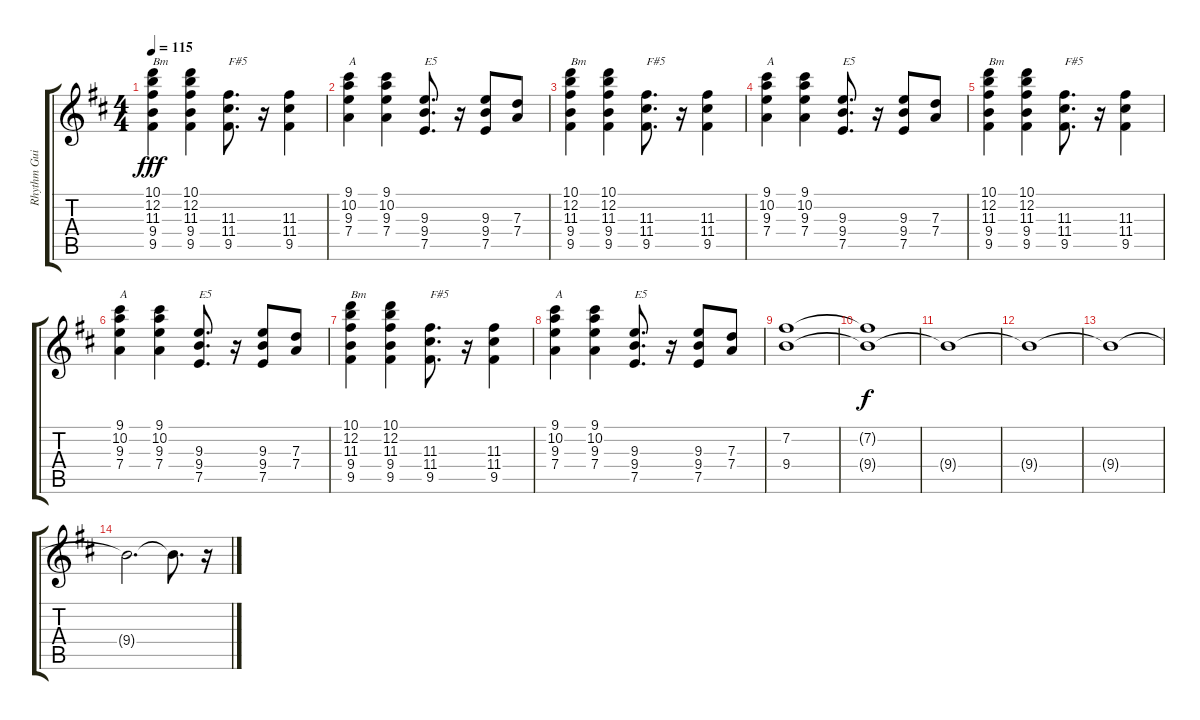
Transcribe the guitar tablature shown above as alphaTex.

\track ("Rhythm Guitar" "Rhythm Gui") {instrument overdrivenguitar}
\staff {score tabs}
\tuning (E4 B3 G3 D3 A2 E2) {hide}
\ts (4 4)
\tempo 115
\clef g2
\ks d
(10.1 12.2 11.3 9.4 9.5).4{txt "Bm" dy fff} (10.1 12.2 11.3 9.4 9.5).4 (11.3 11.4 9.5).8{d txt "F#5"} r.16 (11.3 11.4 9.5).4 |
(9.1 10.2 9.3 7.4).4{txt "A"} (9.1 10.2 9.3 7.4).4 (9.3 9.4 7.5).8{d txt "E5"} r.16 (9.3 9.4 7.5).8 (7.3 7.4).8 |
(10.1 12.2 11.3 9.4 9.5).4{txt "Bm"} (10.1 12.2 11.3 9.4 9.5).4 (11.3 11.4 9.5).8{d txt "F#5"} r.16 (11.3 11.4 9.5).4 |
(9.1 10.2 9.3 7.4).4{txt "A"} (9.1 10.2 9.3 7.4).4 (9.3 9.4 7.5).8{d txt "E5"} r.16 (9.3 9.4 7.5).8 (7.3 7.4).8 |
(10.1 12.2 11.3 9.4 9.5).4{txt "Bm"} (10.1 12.2 11.3 9.4 9.5).4 (11.3 11.4 9.5).8{d txt "F#5"} r.16 (11.3 11.4 9.5).4 |
(9.1 10.2 9.3 7.4).4{txt "A"} (9.1 10.2 9.3 7.4).4 (9.3 9.4 7.5).8{d txt "E5"} r.16 (9.3 9.4 7.5).8 (7.3 7.4).8 |
(10.1 12.2 11.3 9.4 9.5).4{txt "Bm"} (10.1 12.2 11.3 9.4 9.5).4 (11.3 11.4 9.5).8{d txt "F#5"} r.16 (11.3 11.4 9.5).4 |
(9.1 10.2 9.3 7.4).4{txt "A"} (9.1 10.2 9.3 7.4).4 (9.3 9.4 7.5).8{d txt "E5"} r.16 (9.3 9.4 7.5).8 (7.3 7.4).8 |
(7.2 9.4).1 |
(7.2{t} 9.4{t}).1{dy f} |
9.4{t}.1 |
9.4{t}.1 |
9.4{t}.1 |
9.4{t}.2{d} 9.4{t}.8{d} r.16
